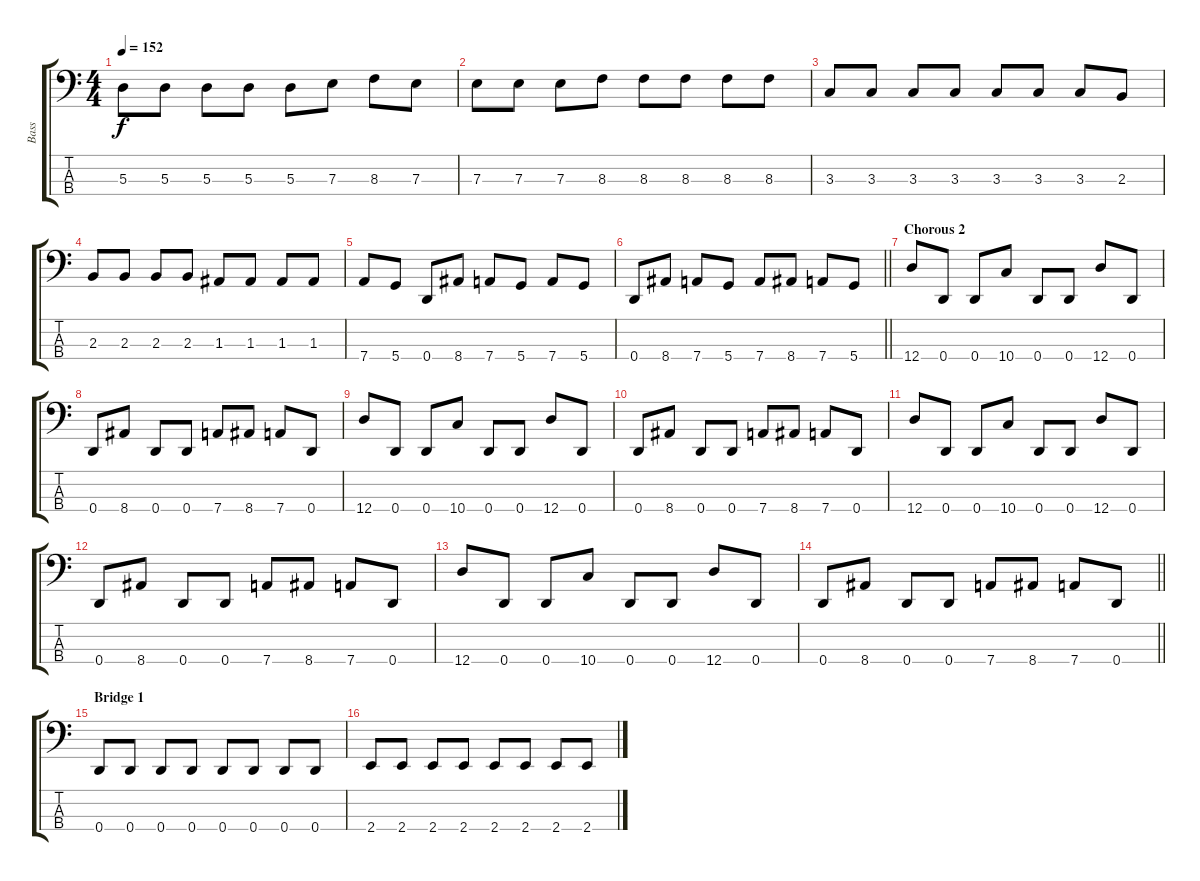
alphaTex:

\track ("Bass" "Bass") {instrument synthbass2}
\staff {score tabs}
\tuning (G2 D2 A1 D1) {hide}
\ts (4 4)
\tempo 152
\clef f4
\ks c
5.3.8{dy f} 5.3.8 5.3.8 5.3.8 5.3.8 7.3.8 8.3.8 7.3.8 |
7.3.8 7.3.8 7.3.8 8.3.8 8.3.8 8.3.8 8.3.8 8.3.8 |
3.3.8 3.3.8 3.3.8 3.3.8 3.3.8 3.3.8 3.3.8 2.3.8 |
2.3.8 2.3.8 2.3.8 2.3.8 1.3.8 1.3.8 1.3.8 1.3.8 |
7.4.8 5.4.8 0.4.8 8.4.8 7.4.8 5.4.8 7.4.8 5.4.8 |
\barLineRight lightlight
0.4.8 8.4.8 7.4.8 5.4.8 7.4.8 8.4.8 7.4.8 5.4.8 |
\section ("" "Chorous 2")
12.4.8 0.4.8 0.4.8 10.4.8 0.4.8 0.4.8 12.4.8 0.4.8 |
0.4.8 8.4.8 0.4.8 0.4.8 7.4.8 8.4.8 7.4.8 0.4.8 |
12.4.8 0.4.8 0.4.8 10.4.8 0.4.8 0.4.8 12.4.8 0.4.8 |
0.4.8 8.4.8 0.4.8 0.4.8 7.4.8 8.4.8 7.4.8 0.4.8 |
12.4.8 0.4.8 0.4.8 10.4.8 0.4.8 0.4.8 12.4.8 0.4.8 |
0.4.8 8.4.8 0.4.8 0.4.8 7.4.8 8.4.8 7.4.8 0.4.8 |
12.4.8 0.4.8 0.4.8 10.4.8 0.4.8 0.4.8 12.4.8 0.4.8 |
\barLineRight lightlight
0.4.8 8.4.8 0.4.8 0.4.8 7.4.8 8.4.8 7.4.8 0.4.8 |
\section ("" "Bridge 1")
0.4.8 0.4.8 0.4.8 0.4.8 0.4.8 0.4.8 0.4.8 0.4.8 |
2.4.8 2.4.8 2.4.8 2.4.8 2.4.8 2.4.8 2.4.8 2.4.8
